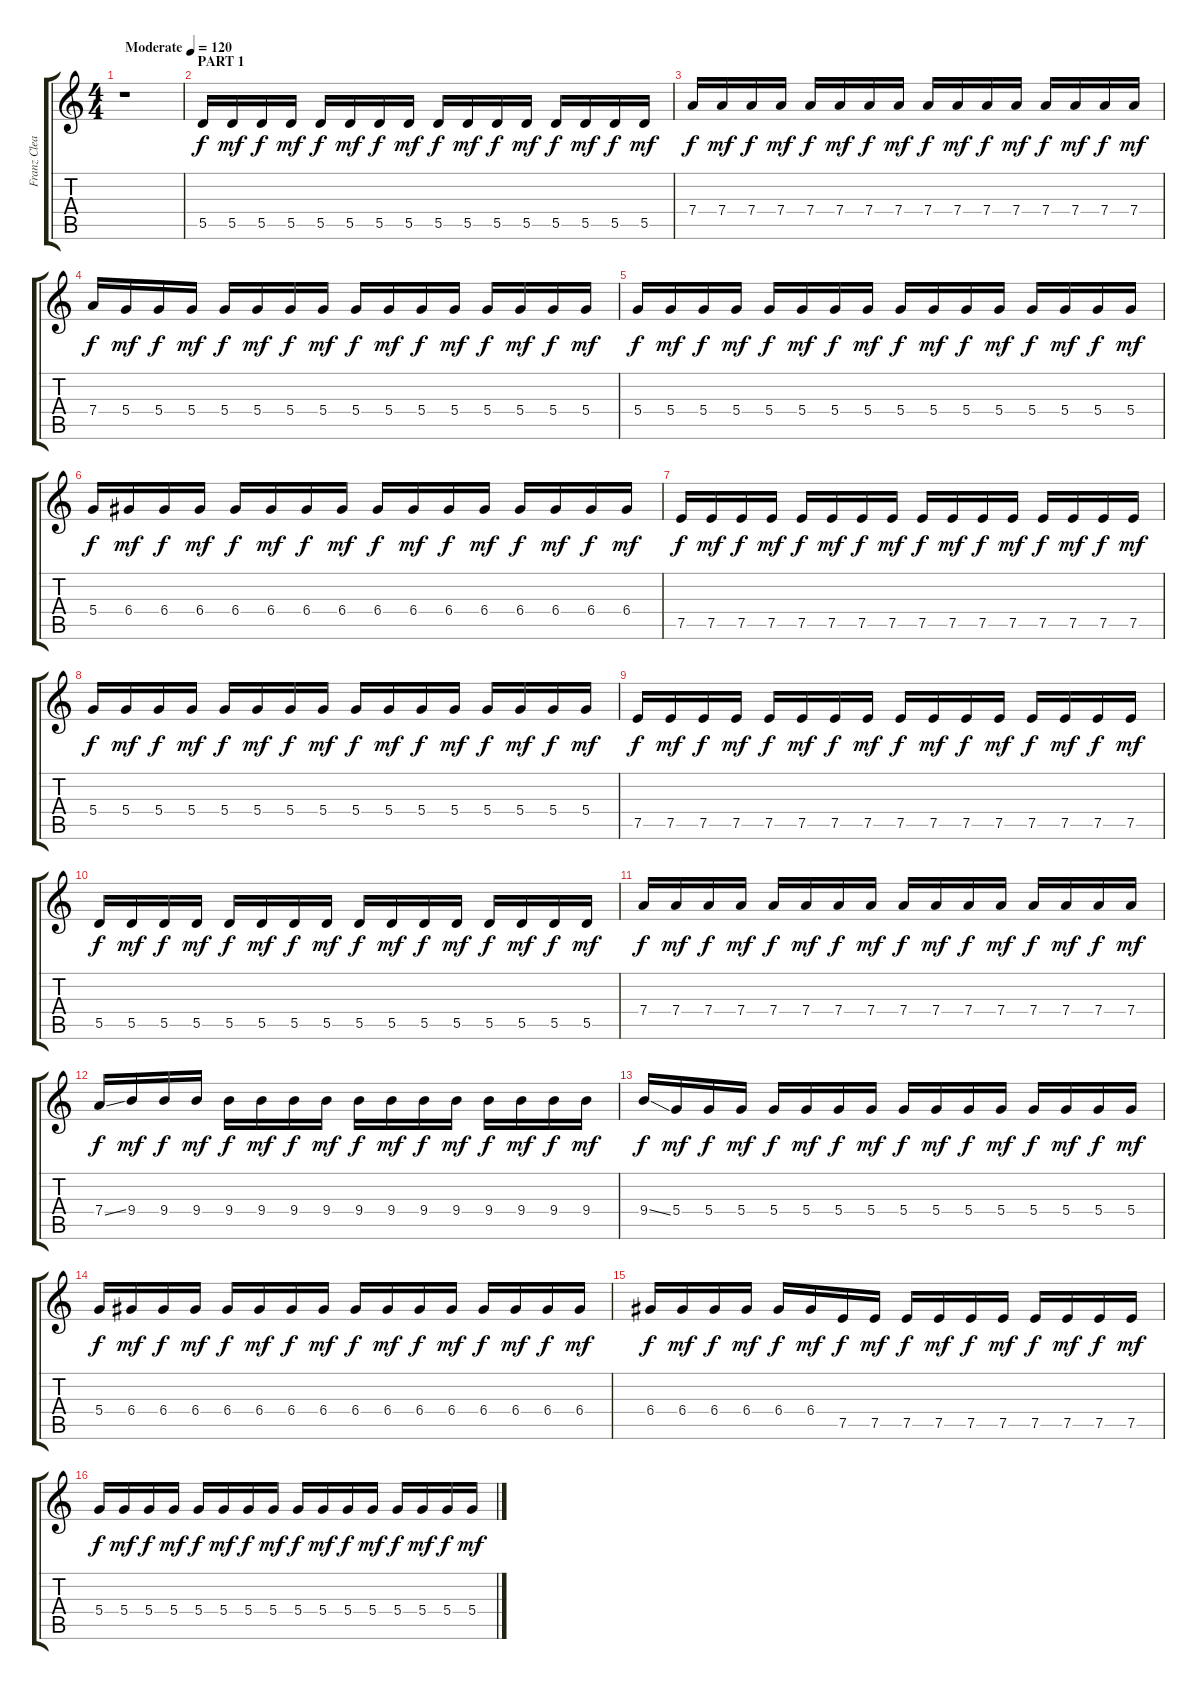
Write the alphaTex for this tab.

\track ("Franz Clean" "Franz Clea") {instrument electricguitarjazz}
\staff {score tabs}
\tuning (E4 B3 G3 D3 A2 D2) {hide}
\ts (4 4)
\tempo (120 "Moderate")
\clef g2
\ks c
r.1{dy f instrument electricguitarjazz} |
\section ("" "PART 1")
5.5.16 5.5.16{dy mf} 5.5.16{dy f} 5.5.16{dy mf} 5.5.16{dy f} 5.5.16{dy mf} 5.5.16{dy f} 5.5.16{dy mf} 5.5.16{dy f} 5.5.16{dy mf} 5.5.16{dy f} 5.5.16{dy mf} 5.5.16{dy f} 5.5.16{dy mf} 5.5.16{dy f} 5.5.16{dy mf} |
7.4.16{dy f} 7.4.16{dy mf} 7.4.16{dy f} 7.4.16{dy mf} 7.4.16{dy f} 7.4.16{dy mf} 7.4.16{dy f} 7.4.16{dy mf} 7.4.16{dy f} 7.4.16{dy mf} 7.4.16{dy f} 7.4.16{dy mf} 7.4.16{dy f} 7.4.16{dy mf} 7.4.16{dy f} 7.4.16{dy mf} |
7.4.16{dy f} 5.4.16{dy mf} 5.4.16{dy f} 5.4.16{dy mf} 5.4.16{dy f} 5.4.16{dy mf} 5.4.16{dy f} 5.4.16{dy mf} 5.4.16{dy f} 5.4.16{dy mf} 5.4.16{dy f} 5.4.16{dy mf} 5.4.16{dy f} 5.4.16{dy mf} 5.4.16{dy f} 5.4.16{dy mf} |
5.4.16{dy f} 5.4.16{dy mf} 5.4.16{dy f} 5.4.16{dy mf} 5.4.16{dy f} 5.4.16{dy mf} 5.4.16{dy f} 5.4.16{dy mf} 5.4.16{dy f} 5.4.16{dy mf} 5.4.16{dy f} 5.4.16{dy mf} 5.4.16{dy f} 5.4.16{dy mf} 5.4.16{dy f} 5.4.16{dy mf} |
5.4.16{dy f} 6.4.16{dy mf} 6.4.16{dy f} 6.4.16{dy mf} 6.4.16{dy f} 6.4.16{dy mf} 6.4.16{dy f} 6.4.16{dy mf} 6.4.16{dy f} 6.4.16{dy mf} 6.4.16{dy f} 6.4.16{dy mf} 6.4.16{dy f} 6.4.16{dy mf} 6.4.16{dy f} 6.4.16{dy mf} |
7.5.16{dy f} 7.5.16{dy mf} 7.5.16{dy f} 7.5.16{dy mf} 7.5.16{dy f} 7.5.16{dy mf} 7.5.16{dy f} 7.5.16{dy mf} 7.5.16{dy f} 7.5.16{dy mf} 7.5.16{dy f} 7.5.16{dy mf} 7.5.16{dy f} 7.5.16{dy mf} 7.5.16{dy f} 7.5.16{dy mf} |
5.4.16{dy f} 5.4.16{dy mf} 5.4.16{dy f} 5.4.16{dy mf} 5.4.16{dy f} 5.4.16{dy mf} 5.4.16{dy f} 5.4.16{dy mf} 5.4.16{dy f} 5.4.16{dy mf} 5.4.16{dy f} 5.4.16{dy mf} 5.4.16{dy f} 5.4.16{dy mf} 5.4.16{dy f} 5.4.16{dy mf} |
7.5.16{dy f} 7.5.16{dy mf} 7.5.16{dy f} 7.5.16{dy mf} 7.5.16{dy f} 7.5.16{dy mf} 7.5.16{dy f} 7.5.16{dy mf} 7.5.16{dy f} 7.5.16{dy mf} 7.5.16{dy f} 7.5.16{dy mf} 7.5.16{dy f} 7.5.16{dy mf} 7.5.16{dy f} 7.5.16{dy mf} |
5.5.16{dy f} 5.5.16{dy mf} 5.5.16{dy f} 5.5.16{dy mf} 5.5.16{dy f} 5.5.16{dy mf} 5.5.16{dy f} 5.5.16{dy mf} 5.5.16{dy f} 5.5.16{dy mf} 5.5.16{dy f} 5.5.16{dy mf} 5.5.16{dy f} 5.5.16{dy mf} 5.5.16{dy f} 5.5.16{dy mf} |
7.4.16{dy f} 7.4.16{dy mf} 7.4.16{dy f} 7.4.16{dy mf} 7.4.16{dy f} 7.4.16{dy mf} 7.4.16{dy f} 7.4.16{dy mf} 7.4.16{dy f} 7.4.16{dy mf} 7.4.16{dy f} 7.4.16{dy mf} 7.4.16{dy f} 7.4.16{dy mf} 7.4.16{dy f} 7.4.16{dy mf} |
7.4{ss}.16{dy f} 9.4.16{dy mf} 9.4.16{dy f} 9.4.16{dy mf} 9.4.16{dy f} 9.4.16{dy mf} 9.4.16{dy f} 9.4.16{dy mf} 9.4.16{dy f} 9.4.16{dy mf} 9.4.16{dy f} 9.4.16{dy mf} 9.4.16{dy f} 9.4.16{dy mf} 9.4.16{dy f} 9.4.16{dy mf} |
9.4{ss}.16{dy f} 5.4.16{dy mf} 5.4.16{dy f} 5.4.16{dy mf} 5.4.16{dy f} 5.4.16{dy mf} 5.4.16{dy f} 5.4.16{dy mf} 5.4.16{dy f} 5.4.16{dy mf} 5.4.16{dy f} 5.4.16{dy mf} 5.4.16{dy f} 5.4.16{dy mf} 5.4.16{dy f} 5.4.16{dy mf} |
5.4.16{dy f} 6.4.16{dy mf} 6.4.16{dy f} 6.4.16{dy mf} 6.4.16{dy f} 6.4.16{dy mf} 6.4.16{dy f} 6.4.16{dy mf} 6.4.16{dy f} 6.4.16{dy mf} 6.4.16{dy f} 6.4.16{dy mf} 6.4.16{dy f} 6.4.16{dy mf} 6.4.16{dy f} 6.4.16{dy mf} |
6.4.16{dy f} 6.4.16{dy mf} 6.4.16{dy f} 6.4.16{dy mf} 6.4.16{dy f} 6.4.16{dy mf} 7.5.16{dy f} 7.5.16{dy mf} 7.5.16{dy f} 7.5.16{dy mf} 7.5.16{dy f} 7.5.16{dy mf} 7.5.16{dy f} 7.5.16{dy mf} 7.5.16{dy f} 7.5.16{dy mf} |
5.4.16{dy f} 5.4.16{dy mf} 5.4.16{dy f} 5.4.16{dy mf} 5.4.16{dy f} 5.4.16{dy mf} 5.4.16{dy f} 5.4.16{dy mf} 5.4.16{dy f} 5.4.16{dy mf} 5.4.16{dy f} 5.4.16{dy mf} 5.4.16{dy f} 5.4.16{dy mf} 5.4.16{dy f} 5.4.16{dy mf}
